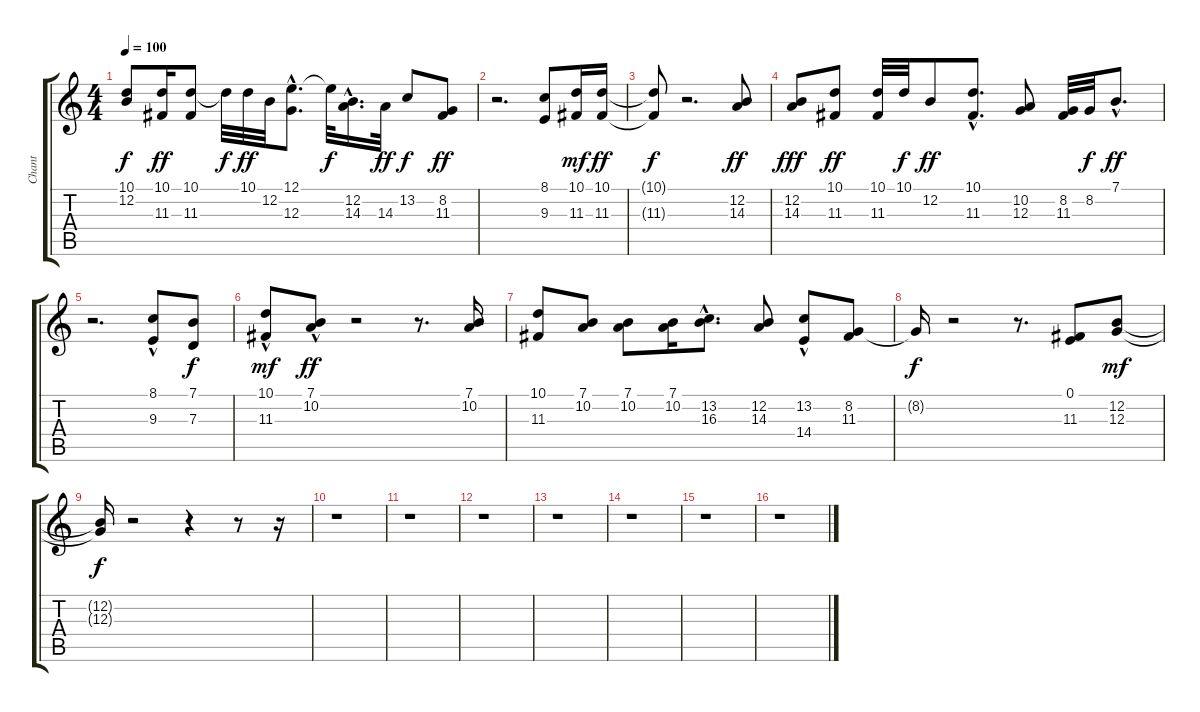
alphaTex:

\track ("Chant" "Chant") {instrument trumpet}
\staff {score tabs}
\tuning (E4 B3 G3 D3 A2 E2) {hide}
\ts (4 4)
\tempo 100
\clef g2
\ks c
(10.1 12.2).8{dy f} (10.1 11.3).16{dy ff} (10.1 11.3).8 10.1{t}.32{dy f} 10.1.32{dy ff} 12.2.32 (12.1{hac} 12.3{hac}).8{d} 12.1{t}.32{dy f} (12.2{hac} 14.3{hac}).16{d} 14.3.32{dy ff} 13.2.8{dy f} (8.2 11.3).8{dy ff} |
r.2{d} (8.1 9.3).8 (10.1 11.3).16{dy mf} (10.1 11.3).16{dy ff} |
(10.1{t} 11.3{t}).8{dy f} r.2{d} (12.2 14.3).8{dy ff} |
(12.2 14.3).8{dy fff} (10.1 11.3).8{dy ff} (10.1 11.3).32 10.1.32{dy f} 12.2.8{dy ff} (10.1{hac} 11.3{hac}).8{d} (10.2 12.3).8 (8.2 11.3).32 8.2.32{dy f} 7.1{hac}.8{d dy ff} |
r.2{d} (8.1 9.3{hac}).8 (7.1 7.3).8{dy f} |
(10.1 11.3{hac}).8{dy mf} (7.1 10.2{hac}).8{dy ff} r.2 r.8{d} (7.1 10.2).16 |
(10.1 11.3).8 (7.1 10.2).8 (7.1 10.2).8 (7.1 10.2).16 (13.2 16.3{hac}).8{d} (12.2 14.3).8 (13.2 14.4{hac}).8 (8.2 11.3).8 |
8.2{t}.16{dy f} r.2 r.8{d} (0.1 11.3).8 (12.2 12.3).8{dy mf} |
(12.2{t} 12.3{t}).16{dy f} r.2 r.4 r.8 r.16 |
r.1 |
r.1 |
r.1 |
r.1 |
r.1 |
r.1 |
r.1
